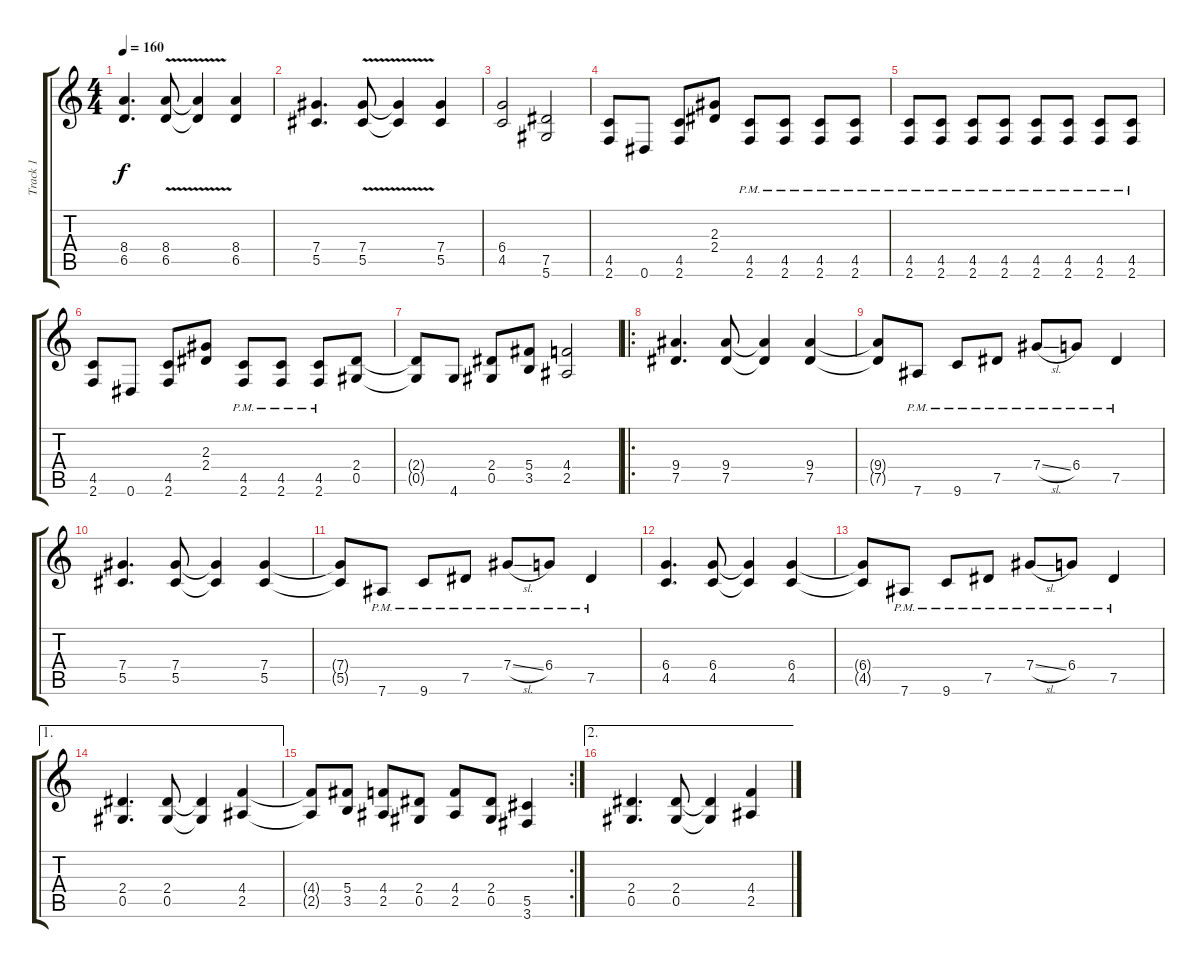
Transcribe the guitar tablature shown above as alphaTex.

\track ("Track 1" "Track 1") {instrument distortionguitar}
\staff {score tabs}
\tuning (Eb4 Bb3 Gb3 Db3 Ab2 Eb2) {hide}
\ts (4 4)
\tempo 160
\clef g2
\ks c
(8.4 6.5).4{d dy f} (8.4{v} 6.5{v}).8 (8.4{t} 6.5{t}).4 (8.4 6.5).4 |
(7.4 5.5).4{d} (7.4{v} 5.5{v}).8 (7.4{t} 5.5{t}).4 (7.4 5.5).4 |
(6.4 4.5).2 (7.5 5.6).2 |
(4.5 2.6).8 0.6.8 (4.5 2.6).8 (2.3 2.4).8 (4.5 2.6{pm}).8 (4.5 2.6{pm}).8 (4.5 2.6{pm}).8 (4.5 2.6{pm}).8 |
(4.5 2.6{pm}).8 (4.5 2.6{pm}).8 (4.5 2.6{pm}).8 (4.5 2.6{pm}).8 (4.5 2.6{pm}).8 (4.5 2.6{pm}).8 (4.5 2.6{pm}).8 (4.5 2.6{pm}).8 |
(4.5 2.6).8 0.6.8 (4.5 2.6).8 (2.3 2.4).8 (4.5 2.6{pm}).8 (4.5 2.6{pm}).8 (4.5 2.6{pm}).8 (2.4 0.5).8 |
(2.4{t} 0.5{t}).8 4.6.8 (2.4 0.5).8 (5.4 3.5).8 (4.4 2.5).2 |
\ro
(9.4 7.5).4{d} (9.4 7.5).8 (9.4{t} 7.5{t}).4 (9.4 7.5).4 |
(9.4{t} 7.5{t}).8 7.6{pm}.8 9.6{pm}.8 7.5{pm}.8 7.4{sl pm}.8 6.4{pm}.8 7.5{pm}.4 |
(7.4 5.5).4{d} (7.4 5.5).8 (7.4{t} 5.5{t}).4 (7.4 5.5).4 |
(7.4{t} 5.5{t}).8 7.6{pm}.8 9.6{pm}.8 7.5{pm}.8 7.4{sl pm}.8 6.4{pm}.8 7.5{pm}.4 |
(6.4 4.5).4{d} (6.4 4.5).8 (6.4{t} 4.5{t}).4 (6.4 4.5).4 |
(6.4{t} 4.5{t}).8 7.6{pm}.8 9.6{pm}.8 7.5{pm}.8 7.4{sl pm}.8 6.4{pm}.8 7.5{pm}.4 |
\ae 1
(2.4 0.5).4{d} (2.4 0.5).8 (2.4{t} 0.5{t}).4 (4.4 2.5).4 |
\rc 2
(4.4{t} 2.5{t}).8 (5.4 3.5).8 (4.4 2.5).8 (2.4 0.5).8 (4.4 2.5).8 (2.4 0.5).8 (5.5 3.6).4 |
\ae 2
(2.4 0.5).4{d} (2.4 0.5).8 (2.4{t} 0.5{t}).4 (4.4 2.5).4
